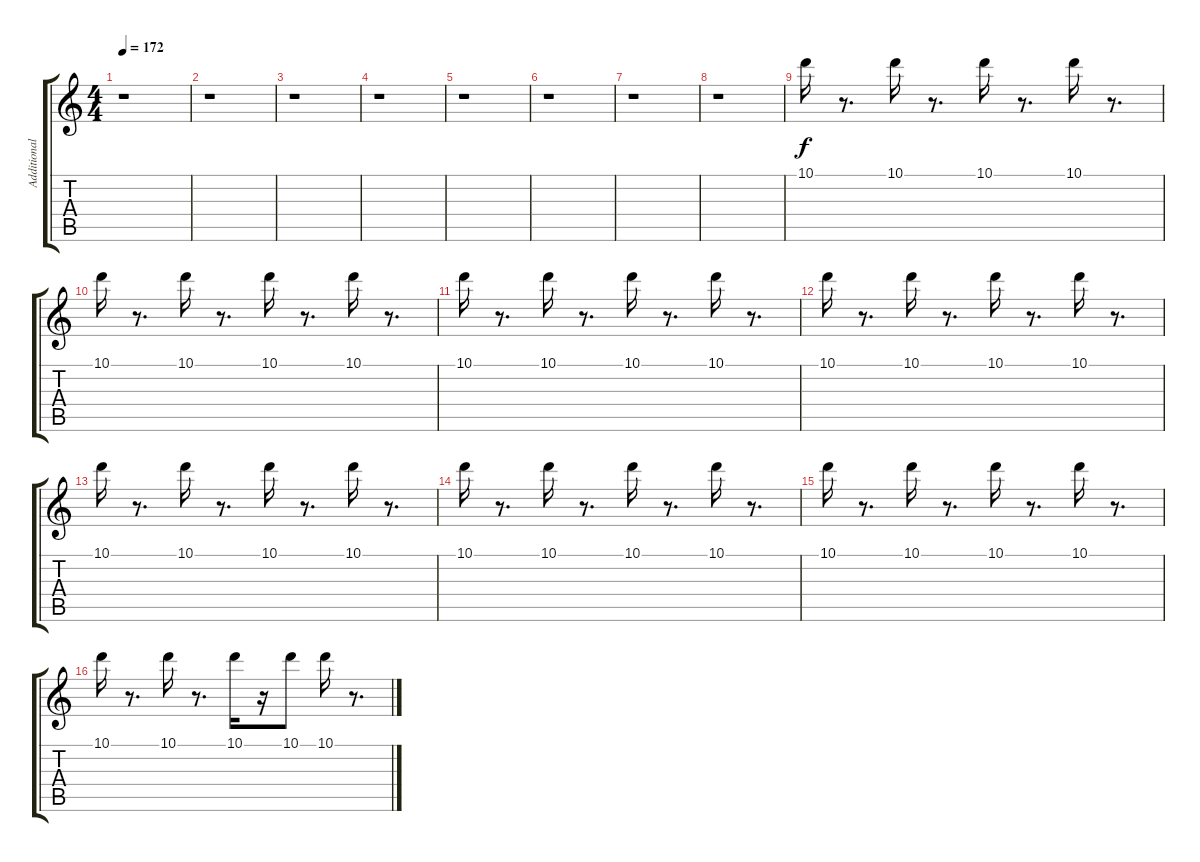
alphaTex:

\track ("Additional Guitar/Overdub/Guitar2" "Additional") {instrument overdrivenguitar}
\staff {score tabs}
\tuning (E4 B3 G3 D3 A2 E2) {hide}
\ts (4 4)
\tempo 172
\clef g2
\ks c
r.1{dy f} |
r.1 |
r.1 |
r.1 |
r.1 |
r.1 |
r.1 |
r.1 |
10.1.16 r.8{d} 10.1.16 r.8{d} 10.1.16 r.8{d} 10.1.16 r.8{d} |
10.1.16 r.8{d} 10.1.16 r.8{d} 10.1.16 r.8{d} 10.1.16 r.8{d} |
10.1.16 r.8{d} 10.1.16 r.8{d} 10.1.16 r.8{d} 10.1.16 r.8{d} |
10.1.16 r.8{d} 10.1.16 r.8{d} 10.1.16 r.8{d} 10.1.16 r.8{d} |
10.1.16 r.8{d} 10.1.16 r.8{d} 10.1.16 r.8{d} 10.1.16 r.8{d} |
10.1.16 r.8{d} 10.1.16 r.8{d} 10.1.16 r.8{d} 10.1.16 r.8{d} |
10.1.16 r.8{d} 10.1.16 r.8{d} 10.1.16 r.8{d} 10.1.16 r.8{d} |
10.1.16 r.8{d} 10.1.16 r.8{d} 10.1.16 r.16 10.1.8 10.1.16 r.8{d}
